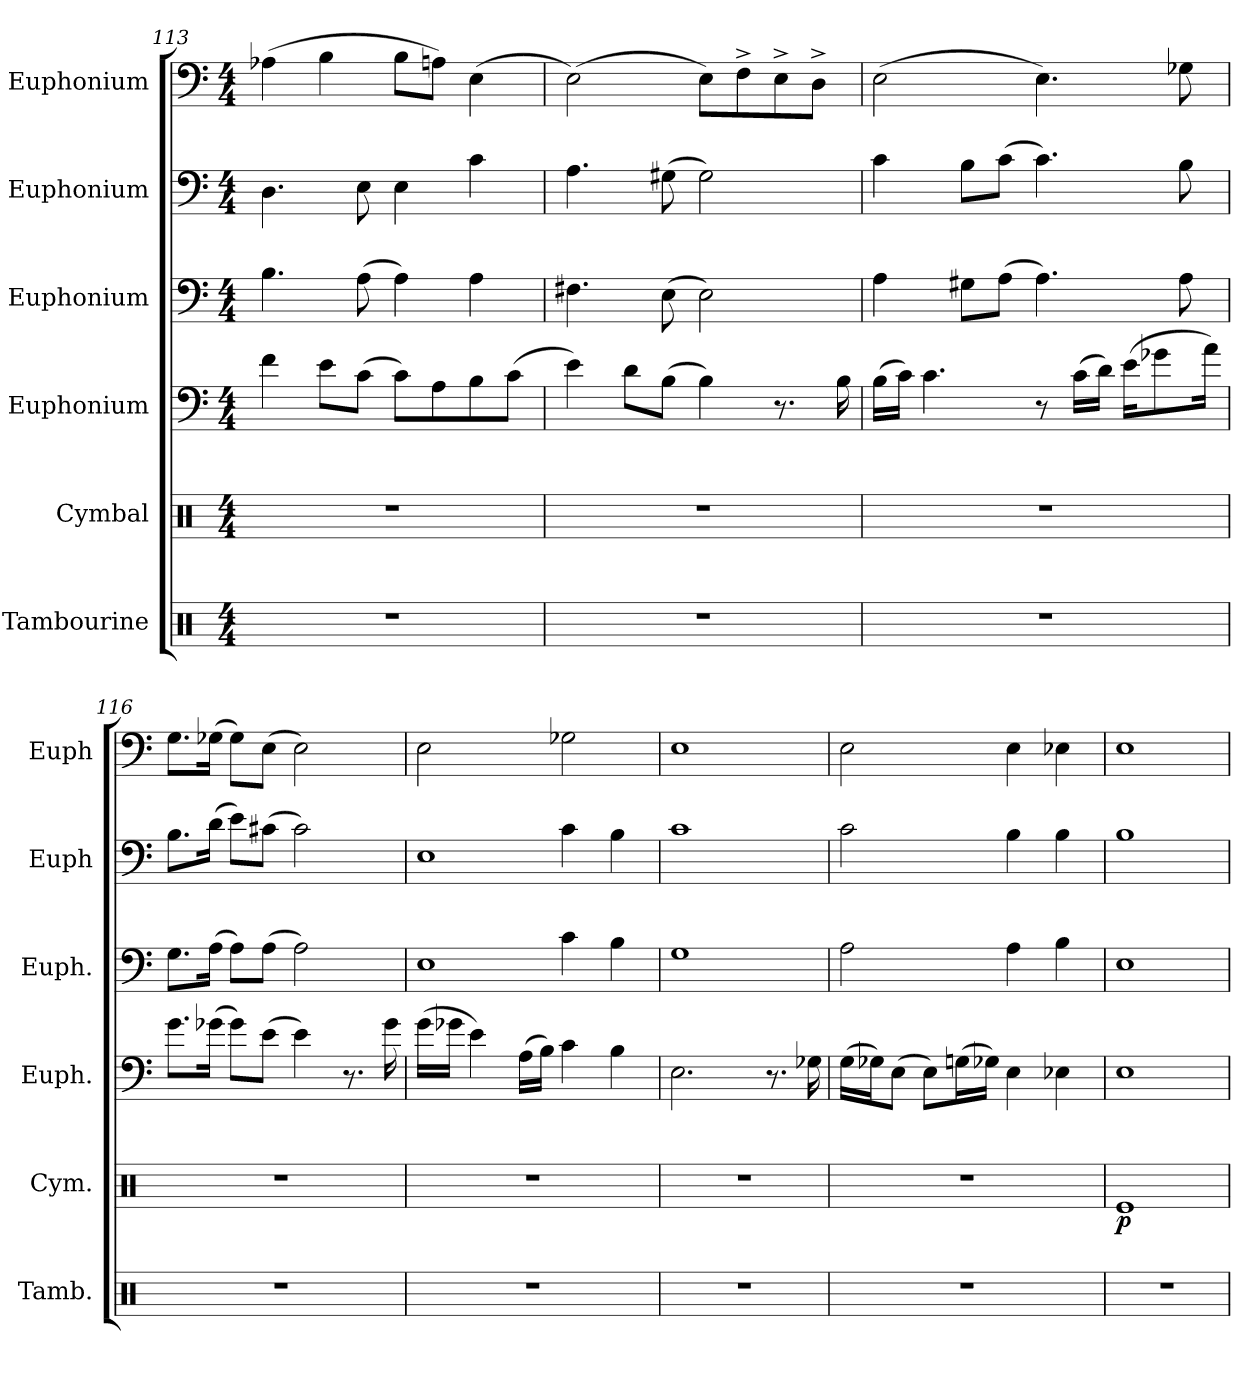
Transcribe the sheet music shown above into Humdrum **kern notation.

**kern	**kern	**dynam	**kern	**kern	**kern	**kern
*part6	*part5	*part5	*part4	*part3	*part2	*part1
*staff6	*staff5	*staff5	*staff4	*staff3	*staff2	*staff1
*I"Tambourine	*I"Cymbal	*	*I"Euphonium	*I"Euphonium	*I"Euphonium	*I"Euphonium
*I'Tamb.	*I'Cym.	*	*I'Euph.	*I'Euph.	*I'Euph	*I'Euph
*clefX	*clefX	*	*clefF4	*clefF4	*clefF4	*clefF4
*k[]	*k[]	*	*k[]	*k[]	*k[]	*k[]
*M4/4	*M4/4	*	*M4/4	*M4/4	*M4/4	*M4/4
=113	=113	=113	=113	=113	=113	=113
1r	1r	.	4f\	4.B\	4.D\	(>4A-X\
.	.	.	8e\L	.	.	4B\
.	.	.	(>8c\J	(>8A\	8E\	.
.	.	.	8c\L)	4A\)	4E\	8B\L
.	.	.	8A\	.	.	8An\J)
.	.	.	8B\	4A\	4c\	(>4E\
.	.	.	(>8c\J	.	.	.
=114	=114	=114	=114	=114	=114	=114
1r	1r	.	4e\)	4.F#X\	4.A\	(>2E\)
.	.	.	8d\L	.	.	.
.	.	.	(>8B\J	(>8E\	(>8G#X\	.
.	.	.	4B\)	2E\)	2G#\)	8E\L)
.	.	.	.	.	.	8F^\
.	.	.	8.r	.	.	8E^\
.	.	.	.	.	.	8D^\J
.	.	.	16B\	.	.	.
!!LO:LB:g=z
=115	=115	=115	=115	=115	=115	=115
1r	1r	.	(>16B\LL	4A\	4c\	(>2E\
.	.	.	16c\JJ)	.	.	.
.	.	.	4.c\	.	.	.
.	.	.	.	8G#X\L	8B\L	.
.	.	.	.	(>8A\J	(>8c\J	.
.	.	.	8r	4.A\)	4.c\)	4.E\)
.	.	.	(>16c\LL	.	.	.
.	.	.	16d\JJ)	.	.	.
.	.	.	(>16e\KL	.	.	.
.	.	.	8g-X\	.	.	.
.	.	.	.	8A\	8B\	8G-X\
.	.	.	16a\Jk)	.	.	.
=116	=116	=116	=116	=116	=116	=116
1r	1r	.	8.g\L	8.G\L	8.B\L	8.G\L
.	.	.	(>16g-X\Jk	(>16A\Jk	(>16d\Jk	(>16G-X\Jk
.	.	.	8g-\L)	8A\L)	8e\L)	8G-\L)
.	.	.	(>8e\J	(>8A\J	(>8c#X\J	(>8E\J
.	.	.	4e\)	2A\)	2c#\)	2E\)
.	.	.	8.r	.	.	.
.	.	.	16g-\	.	.	.
=117	=117	=117	=117	=117	=117	=117
*	*	*	*	*^	*^	*
1r	1r	.	(>16g\LL	1E	2ryy	1E	2ryy	2E\
.	.	.	16g-X\JJ	.	.	.	.	.
.	.	.	4e\)	.	.	.	.	.
.	.	.	(>16A\LL	.	.	.	.	.
.	.	.	16B\JJ)	.	.	.	.	.
.	.	.	4c\	.	4c\	.	4c\	2G-X\
.	.	.	4B\	.	4B\	.	4B\	.
*	*	*	*	*v	*v	*	*	*
*	*	*	*	*	*v	*v	*
=118	=118	=118	=118	=118	=118	=118
1r	1r	.	2.E\	1G	1c	1E
.	.	.	8.r	.	.	.
.	.	.	16G-X\	.	.	.
!!LO:PB:g=z
=119	=119	=119	=119	=119	=119	=119
1r	1r	.	(>16G\LL	2A\	2c\	2E\
.	.	.	16G-X\J)	.	.	.
.	.	.	(>8E\J	.	.	.
.	.	.	8E\L)	.	.	.
.	.	.	(>16Gn\L	.	.	.
.	.	.	16G-X\JJ)	.	.	.
.	.	.	4E\	4A\	4B\	4E\
.	.	.	4E-X\	4B\	4B\	4E-X\
=120	=120	=120	=120	=120	=120	=120
!	!	!LO:DY:b	!	!	!	!
1r	1Re	p	1E	1E	1B	1E
=	=	=	=	=	=	=
*-	*-	*-	*-	*-	*-	*-
